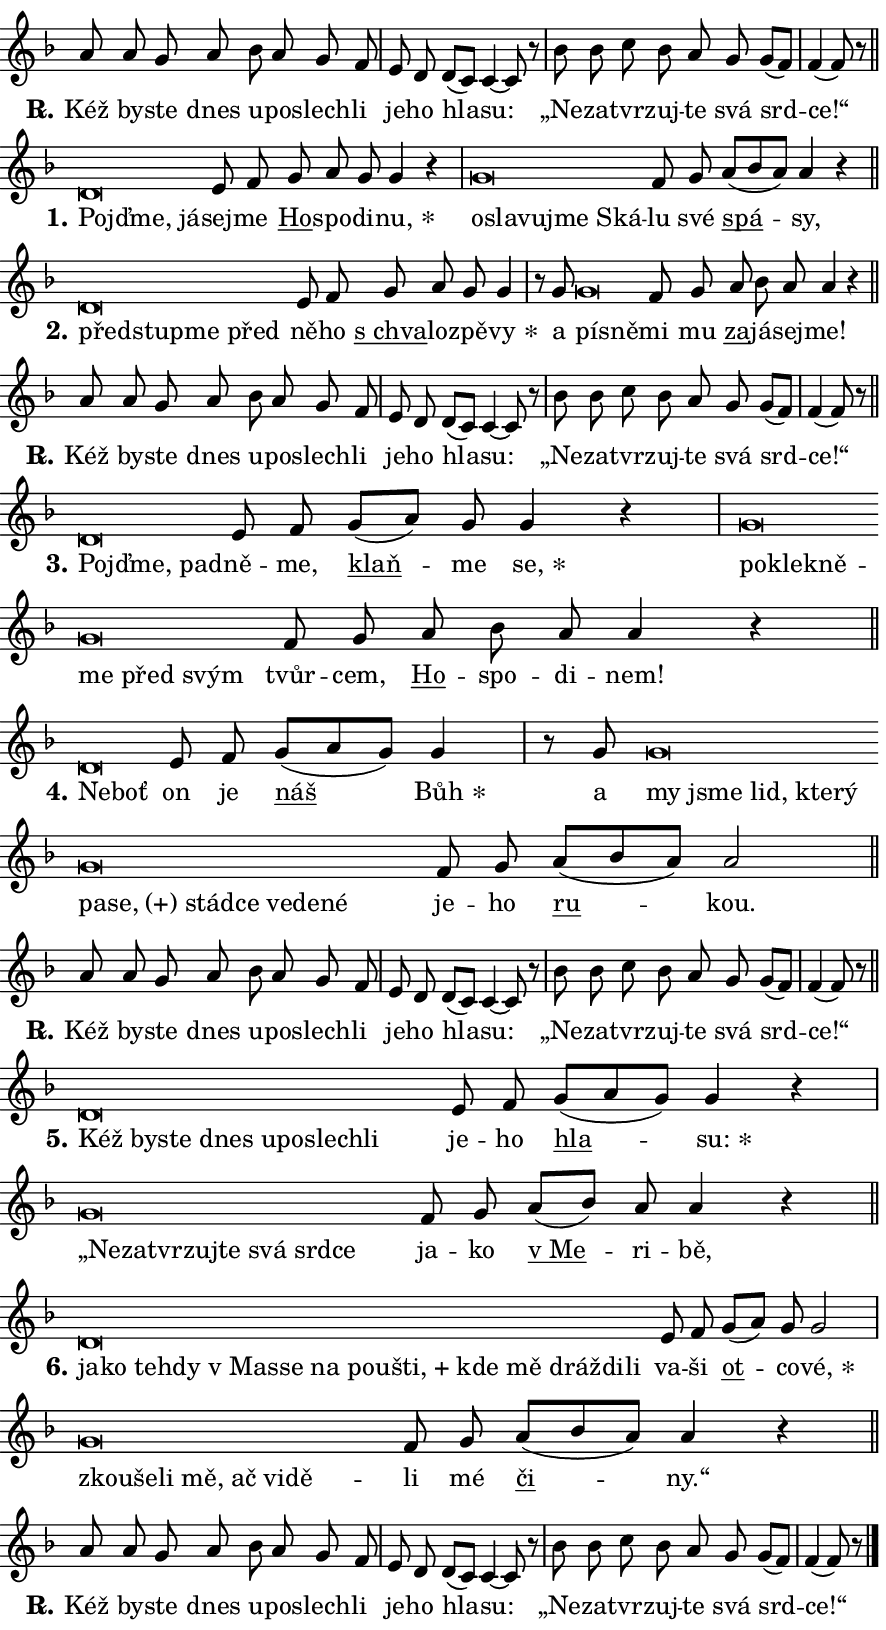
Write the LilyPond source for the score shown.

\version "2.24.0"
\header { tagline = "" }
\paper {
  indent = 0\cm
  top-margin = 0\cm
  right-margin = 0.13\cm % to fit lyric hyphens
  bottom-margin = 0\cm
  left-margin = 0\cm
  paper-width = 15\cm
  page-breaking = #ly:one-page-breaking
  system-system-spacing.basic-distance = #11
  score-system-spacing.basic-distance = #11
  ragged-last = ##f
}


%% Author: Thomas Morley
%% https://lists.gnu.org/archive/html/lilypond-user/2020-05/msg00002.html
#(define (line-position grob)
"Returns position of @var[grob} in current system:
   @code{'start}, if at first time-step
   @code{'end}, if at last time-step
   @code{'middle} otherwise
"
  (let* ((col (ly:item-get-column grob))
         (ln (ly:grob-object col 'left-neighbor))
         (rn (ly:grob-object col 'right-neighbor))
         (col-to-check-left (if (ly:grob? ln) ln col))
         (col-to-check-right (if (ly:grob? rn) rn col))
         (break-dir-left
           (and
             (ly:grob-property col-to-check-left 'non-musical #f)
             (ly:item-break-dir col-to-check-left)))
         (break-dir-right
           (and
             (ly:grob-property col-to-check-right 'non-musical #f)
             (ly:item-break-dir col-to-check-right))))
        (cond ((eqv? 1 break-dir-left) 'start)
              ((eqv? -1 break-dir-right) 'end)
              (else 'middle))))

#(define (tranparent-at-line-position vctor)
  (lambda (grob)
  "Relying on @code{line-position} select the relevant enry from @var{vctor}.
Used to determine transparency,"
    (case (line-position grob)
      ((end) (not (vector-ref vctor 0)))
      ((middle) (not (vector-ref vctor 1)))
      ((start) (not (vector-ref vctor 2))))))

noteHeadBreakVisibility =
#(define-music-function (break-visibility)(vector?)
"Makes @code{NoteHead}s transparent relying on @var{break-visibility}"
#{
  \override NoteHead.transparent =
    #(tranparent-at-line-position break-visibility)
#})

#(define delete-ledgers-for-transparent-note-heads
  (lambda (grob)
    "Reads whether a @code{NoteHead} is transparent.
If so this @code{NoteHead} is removed from @code{'note-heads} from
@var{grob}, which is supposed to be @code{LedgerLineSpanner}.
As a result ledgers are not printed for this @code{NoteHead}"
    (let* ((nhds-array (ly:grob-object grob 'note-heads))
           (nhds-list
             (if (ly:grob-array? nhds-array)
                 (ly:grob-array->list nhds-array)
                 '()))
           ;; Relies on the transparent-property being done before
           ;; Staff.LedgerLineSpanner.after-line-breaking is executed.
           ;; This is fragile ...
           (to-keep
             (remove
               (lambda (nhd)
                 (ly:grob-property nhd 'transparent #f))
               nhds-list)))
      ;; TODO find a better method to iterate over grob-arrays, similiar
      ;; to filter/remove etc for lists
      ;; For now rebuilt from scratch
      (set! (ly:grob-object grob 'note-heads)  '())
      (for-each
        (lambda (nhd)
          (ly:pointer-group-interface::add-grob grob 'note-heads nhd))
        to-keep))))

squashNotes = {
  \override NoteHead.X-extent = #'(-0.2 . 0.2)
  \override NoteHead.Y-extent = #'(-0.75 . 0)
  \override NoteHead.stencil =
    #(lambda (grob)
       (let ((pos (ly:grob-property grob 'staff-position)))
         (begin
           (if (< pos -7) (display "ERROR: Lower brevis then expected\n") (display ""))
           (if (<= pos -6) ly:text-interface::print ly:note-head::print))))
}
unSquashNotes = {
  \revert NoteHead.X-extent
  \revert NoteHead.Y-extent
  \revert NoteHead.stencil
}

hideNotes = \noteHeadBreakVisibility #begin-of-line-visible
unHideNotes = \noteHeadBreakVisibility #all-visible

% work-around for resetting accidentals
% https://lilypond.org/doc/v2.23/Documentation/notation/displaying-rhythms#unmetered-music
cadenzaMeasure = {
  \cadenzaOff
  \partial 1024 s1024
  \cadenzaOn
}

#(define-markup-command (accent layout props text) (markup?)
  "Underline accented syllable"
  (interpret-markup layout props
    #{\markup \override #'(offset . 4.3) \underline { #text }#}))

responsum = \markup \concat {
  "R" \hspace #-1.05 \path #0.1 #'((moveto 0 0.07) (lineto 0.9 0.8)) \hspace #0.05 "."
}

spaceSize = #0.6828661417322834 % exact space size for TeX Gyre Schola

\layout {
  \context {
    \Staff
    \remove "Time_signature_engraver"
    \override LedgerLineSpanner.after-line-breaking = #delete-ledgers-for-transparent-note-heads
  }
  \context {
    \Lyrics {
      \override LyricSpace.minimum-distance = \spaceSize
      \override LyricText.font-name = #"TeX Gyre Schola"
      \override LyricText.font-size = 1
      \override StanzaNumber.font-name = #"TeX Gyre Schola Bold"
      \override StanzaNumber.font-size = 1
    }
  }
  \context {
    \Score 
    \override NoteHead.text =
      #(lambda (grob) 
        (let ((pos (ly:grob-property grob 'staff-position)))
          #{\markup {
            \combine
              \halign #-0.55 \raise #(if (= pos -6) 0 0.5) \override #'(thickness . 2) \draw-line #'(3.2 . 0)
              \musicglyph "noteheads.sM1"
          }#}))
  }
}

% magnetic-lyrics.ily
%
%   written by
%     Jean Abou Samra <jean@abou-samra.fr>
%     Werner Lemberg <wl@gnu.org>
%
%   adapted by
%     Jiri Hon <jiri.hon@gmail.com>
%
% Version 2022-Apr-15

% https://www.mail-archive.com/lilypond-user@gnu.org/msg149350.html

#(define (Left_hyphen_pointer_engraver context)
   "Collect syllable-hyphen-syllable occurrences in lyrics and store
them in properties.  This engraver only looks to the left.  For
example, if the lyrics input is @code{foo -- bar}, it does the
following.

@itemize @bullet
@item
Set the @code{text} property of the @code{LyricHyphen} grob between
@q{foo} and @q{bar} to @code{foo}.

@item
Set the @code{left-hyphen} property of the @code{LyricText} grob with
text @q{foo} to the @code{LyricHyphen} grob between @q{foo} and
@q{bar}.
@end itemize

Use this auxiliary engraver in combination with the
@code{lyric-@/text::@/apply-@/magnetic-@/offset!} hook."
   (let ((hyphen #f)
         (text #f))
     (make-engraver
      (acknowledgers
       ((lyric-syllable-interface engraver grob source-engraver)
        (set! text grob)))
      (end-acknowledgers
       ((lyric-hyphen-interface engraver grob source-engraver)
        ;(when (not (grob::has-interface grob 'lyric-space-interface))
          (set! hyphen grob)));)
      ((stop-translation-timestep engraver)
       (when (and text hyphen)
         (ly:grob-set-object! text 'left-hyphen hyphen))
       (set! text #f)
       (set! hyphen #f)))))

#(define (lyric-text::apply-magnetic-offset! grob)
   "If the space between two syllables is less than the value in
property @code{LyricText@/.details@/.squash-threshold}, move the right
syllable to the left so that it gets concatenated with the left
syllable.

Use this function as a hook for
@code{LyricText@/.after-@/line-@/breaking} if the
@code{Left_@/hyphen_@/pointer_@/engraver} is active."
   (let ((hyphen (ly:grob-object grob 'left-hyphen #f)))
     (when hyphen
       (let ((left-text (ly:spanner-bound hyphen LEFT)))
         (when (grob::has-interface left-text 'lyric-syllable-interface)
           (let* ((common (ly:grob-common-refpoint grob left-text X))
                  (this-x-ext (ly:grob-extent grob common X))
                  (left-x-ext
                   (begin
                     ;; Trigger magnetism for left-text.
                     (ly:grob-property left-text 'after-line-breaking)
                     (ly:grob-extent left-text common X)))
                  ;; `delta` is the gap width between two syllables.
                  (delta (- (interval-start this-x-ext)
                            (interval-end left-x-ext)))
                  (details (ly:grob-property grob 'details))
                  (threshold (assoc-get 'squash-threshold details 0.2)))
             (when (< delta threshold)
               (let* (;; We have to manipulate the input text so that
                      ;; ligatures crossing syllable boundaries are not
                      ;; disabled.  For languages based on the Latin
                      ;; script this is essentially a beautification.
                      ;; However, for non-Western scripts it can be a
                      ;; necessity.
                      (lt (ly:grob-property left-text 'text))
                      (rt (ly:grob-property grob 'text))
                      (is-space (grob::has-interface hyphen 'lyric-space-interface))
                      (space (if is-space " " ""))
                      (extra-delta (if is-space spaceSize 0))
                      ;; Append new syllable.
                      (ltrt-space (if (and (string? lt) (string? rt))
                                (string-append lt space rt)
                                (make-concat-markup (list lt space rt))))
                      ;; Right-align `ltrt` to the right side.
                      (ltrt-space-markup (grob-interpret-markup
                               grob
                               (make-translate-markup
                                (cons (interval-length this-x-ext) 0)
                                (make-right-align-markup ltrt-space)))))
                 (begin
                   ;; Don't print `left-text`.
                   (ly:grob-set-property! left-text 'stencil #f)
                   ;; Set text and stencil (which holds all collected
                   ;; syllables so far) and shift it to the left.
                   (ly:grob-set-property! grob 'text ltrt-space)
                   (ly:grob-set-property! grob 'stencil ltrt-space-markup)
                   (ly:grob-translate-axis! grob (- (- delta extra-delta)) X))))))))))


#(define (lyric-hyphen::displace-bounds-first grob)
   ;; Make very sure this callback isn't triggered too early.
   (let ((left (ly:spanner-bound grob LEFT))
         (right (ly:spanner-bound grob RIGHT)))
     (ly:grob-property left 'after-line-breaking)
     (ly:grob-property right 'after-line-breaking)
     (ly:lyric-hyphen::print grob)))

squashThreshold = #0.4

\layout {
  \context {
    \Lyrics
    \consists #Left_hyphen_pointer_engraver
    \override LyricText.after-line-breaking =
      #lyric-text::apply-magnetic-offset!
    \override LyricHyphen.stencil = #lyric-hyphen::displace-bounds-first
    \override LyricText.details.squash-threshold = \squashThreshold
    \override LyricHyphen.minimum-distance = 0
    \override LyricHyphen.minimum-length = \squashThreshold
  }
}

squashText = \override LyricText.details.squash-threshold = 9999
unSquashText = \override LyricText.details.squash-threshold = \squashThreshold

leftText = \override LyricText.self-alignment-X = #LEFT
unLeftText = \revert LyricText.self-alignment-X

starOffset = #(lambda (grob) 
                (let ((x_offset (ly:self-alignment-interface::aligned-on-x-parent grob)))
                  (if (= x_offset 0) 0 (+ x_offset 1.2))))

star = #(define-music-function (syllable)(string?)
"Append star separator at the end of a syllable"
#{
  \once \override LyricText.X-offset = #starOffset
  \lyricmode { \markup {
    #syllable
    \override #'((font-name . "TeX Gyre Schola Bold")) \hspace #0.2 \lower #0.65 \larger "*"
  } }
#})

starAccent = #(define-music-function (syllable)(string?)
"Append star separator at the end of a syllable and make accent"
#{
  \once \override LyricText.X-offset = #starOffset
  \lyricmode { \markup {
    \accent #syllable
    \override #'((font-name . "TeX Gyre Schola Bold")) \hspace #0.2 \lower #0.65 \larger "*"
  } }
#})

breath = #(define-music-function (syllable)(string?)
"Append breathing indicator at the end of a syllable"
#{
  \lyricmode { \markup { #syllable "+" } }
#})

optionalBreath = #(define-music-function (syllable)(string?)
"Append optional breathing indicator at the end of a syllable"
#{
  \lyricmode { \markup { #syllable "(+)" } }
#})


\score {
    <<
        \new Voice = "melody" { \cadenzaOn \key f \major \relative { a'8 a g a \bar "" bes a \bar "" g f \cadenzaMeasure \bar "|" e d \bar "" d[( c)] c4~ c8 r8 \cadenzaMeasure \bar "|" bes' bes \bar "" c bes \bar "" a g \bar "" g[( f)] \cadenzaMeasure \bar "|" f4( f8)] r \cadenzaMeasure \bar "||" \break } }
        \new Lyrics \lyricsto "melody" { \lyricmode { \set stanza = \responsum
Kéž by -- ste dnes u -- po -- slech -- li je -- ho hla -- su: „Ne -- za -- tvr -- zuj -- te svá srd -- ce!“ } }
    >>
    \layout {}
}

\score {
    <<
        \new Voice = "melody" { \cadenzaOn \key f \major \relative { \squashNotes d'\breve*1/16 \hideNotes \breve*1/16 \breve*1/16 \bar "" \unHideNotes \unSquashNotes e8 f \bar "" g a g g4 r \cadenzaMeasure \bar "|" \squashNotes g\breve*1/16 \hideNotes \breve*1/16 \bar "" \breve*1/16 \bar "" \breve*1/16 \breve*1/16 \bar "" \unHideNotes \unSquashNotes f8 g \bar "" a[( bes a)] a4 r \cadenzaMeasure \bar "||" \break } }
        \new Lyrics \lyricsto "melody" { \lyricmode { \set stanza = "1."
\leftText Pojď -- \squashText me, já -- \unLeftText \unSquashText sej -- me \markup \accent Ho -- spo -- di -- \star nu, \leftText o -- \squashText sla -- vu -- jme Ská -- \unLeftText \unSquashText lu své \markup \accent spá -- sy, } }
    >>
    \layout {}
}

\score {
    <<
        \new Voice = "melody" { \cadenzaOn \key f \major \relative { \squashNotes d'\breve*1/16 \hideNotes \breve*1/16 \bar "" \breve*1/16 \breve*1/16 \bar "" \unHideNotes \unSquashNotes e8 f \bar "" g a g g4 \cadenzaMeasure \bar "|" r8 g8 \squashNotes g\breve*1/16 \hideNotes \breve*1/16 \bar "" \unHideNotes \unSquashNotes f8 g \bar "" a bes a a4 r \cadenzaMeasure \bar "||" \break } }
        \new Lyrics \lyricsto "melody" { \lyricmode { \set stanza = "2."
\leftText před -- \squashText stup -- me před \unLeftText \unSquashText ně -- ho \markup \accent "s chva" -- lo -- zpě -- \star vy a \leftText pí -- \squashText sně -- \unLeftText \unSquashText mi mu \markup \accent za -- já -- sej -- me! } }
    >>
    \layout {}
}

\score {
    <<
        \new Voice = "melody" { \cadenzaOn \key f \major \relative { a'8 a g a \bar "" bes a \bar "" g f \cadenzaMeasure \bar "|" e d \bar "" d[( c)] c4~ c8 r8 \cadenzaMeasure \bar "|" bes' bes \bar "" c bes \bar "" a g \bar "" g[( f)] \cadenzaMeasure \bar "|" f4( f8)] r \cadenzaMeasure \bar "||" \break } }
        \new Lyrics \lyricsto "melody" { \lyricmode { \set stanza = \responsum
Kéž by -- ste dnes u -- po -- slech -- li je -- ho hla -- su: „Ne -- za -- tvr -- zuj -- te svá srd -- ce!“ } }
    >>
    \layout {}
}

\score {
    <<
        \new Voice = "melody" { \cadenzaOn \key f \major \relative { \squashNotes d'\breve*1/16 \hideNotes \breve*1/16 \breve*1/16 \bar "" \unHideNotes \unSquashNotes e8 f \bar "" g[( a)] g g4 r \cadenzaMeasure \bar "|" \squashNotes g\breve*1/16 \hideNotes \breve*1/16 \bar "" \breve*1/16 \bar "" \breve*1/16 \bar "" \breve*1/16 \breve*1/16 \bar "" \unHideNotes \unSquashNotes f8 g \bar "" a bes a a4 r \cadenzaMeasure \bar "||" \break } }
        \new Lyrics \lyricsto "melody" { \lyricmode { \set stanza = "3."
\leftText Pojď -- \squashText me, pad -- \unLeftText \unSquashText ně -- me, \markup \accent klaň -- me \star se, \leftText po -- \squashText kle -- kně -- me před svým \unLeftText \unSquashText tvůr -- cem, \markup \accent Ho -- spo -- di -- nem! } }
    >>
    \layout {}
}

\score {
    <<
        \new Voice = "melody" { \cadenzaOn \key f \major \relative { \squashNotes d'\breve*1/16 \hideNotes \breve*1/16 \bar "" \unHideNotes \unSquashNotes e8 f \bar "" g[( a g)] g4 \cadenzaMeasure \bar "|" r8 g \squashNotes g\breve*1/16 \hideNotes \breve*1/16 \bar "" \breve*1/16 \bar "" \breve*1/16 \bar "" \breve*1/16 \bar "" \breve*1/16 \bar "" \breve*1/16 \bar "" \breve*1/16 \bar "" \breve*1/16 \bar "" \breve*1/16 \bar "" \breve*1/16 \breve*1/16 \bar "" \unHideNotes \unSquashNotes f8 g \bar "" a[( bes a)] a2 \cadenzaMeasure \bar "||" \break } }
        \new Lyrics \lyricsto "melody" { \lyricmode { \set stanza = "4."
\leftText Ne -- \squashText boť \unLeftText \unSquashText on je \markup \accent náš \star Bůh a \leftText my \squashText jsme lid, kte -- rý pa -- \optionalBreath se, stád -- ce ve -- de -- né \unLeftText \unSquashText je -- ho \markup \accent ru -- kou. } }
    >>
    \layout {}
}

\score {
    <<
        \new Voice = "melody" { \cadenzaOn \key f \major \relative { a'8 a g a \bar "" bes a \bar "" g f \cadenzaMeasure \bar "|" e d \bar "" d[( c)] c4~ c8 r8 \cadenzaMeasure \bar "|" bes' bes \bar "" c bes \bar "" a g \bar "" g[( f)] \cadenzaMeasure \bar "|" f4( f8)] r \cadenzaMeasure \bar "||" \break } }
        \new Lyrics \lyricsto "melody" { \lyricmode { \set stanza = \responsum
Kéž by -- ste dnes u -- po -- slech -- li je -- ho hla -- su: „Ne -- za -- tvr -- zuj -- te svá srd -- ce!“ } }
    >>
    \layout {}
}

\score {
    <<
        \new Voice = "melody" { \cadenzaOn \key f \major \relative { \squashNotes d'\breve*1/16 \hideNotes \breve*1/16 \bar "" \breve*1/16 \bar "" \breve*1/16 \bar "" \breve*1/16 \bar "" \breve*1/16 \bar "" \breve*1/16 \breve*1/16 \bar "" \unHideNotes \unSquashNotes e8 f \bar "" g[( a g)] g4 r \cadenzaMeasure \bar "|" \squashNotes g\breve*1/16 \hideNotes \breve*1/16 \bar "" \breve*1/16 \bar "" \breve*1/16 \bar "" \breve*1/16 \bar "" \breve*1/16 \bar "" \breve*1/16 \breve*1/16 \bar "" \unHideNotes \unSquashNotes f8 g \bar "" a[( bes)] a a4 r \cadenzaMeasure \bar "||" \break } }
        \new Lyrics \lyricsto "melody" { \lyricmode { \set stanza = "5."
\leftText Kéž \squashText by -- ste dnes u -- po -- slech -- li \unLeftText \unSquashText je -- ho \markup \accent hla -- \star su: \leftText „Ne -- \squashText za -- tvr -- zuj -- te svá srd -- ce \unLeftText \unSquashText ja -- ko \markup \accent "v Me" -- ri -- bě, } }
    >>
    \layout {}
}

\score {
    <<
        \new Voice = "melody" { \cadenzaOn \key f \major \relative { \squashNotes d'\breve*1/16 \hideNotes \breve*1/16 \bar "" \breve*1/16 \bar "" \breve*1/16 \bar "" \breve*1/16 \bar "" \breve*1/16 \bar "" \breve*1/16 \bar "" \breve*1/16 \bar "" \breve*1/16 \bar "" \breve*1/16 \bar "" \breve*1/16 \bar "" \breve*1/16 \bar "" \breve*1/16 \breve*1/16 \bar "" \unHideNotes \unSquashNotes e8 f \bar "" g[( a)] g g2 \cadenzaMeasure \bar "|" \squashNotes g\breve*1/16 \hideNotes \breve*1/16 \bar "" \breve*1/16 \bar "" \breve*1/16 \bar "" \breve*1/16 \bar "" \breve*1/16 \breve*1/16 \bar "" \unHideNotes \unSquashNotes f8 g \bar "" a[( bes a)] a4 r \cadenzaMeasure \bar "||" \break } }
        \new Lyrics \lyricsto "melody" { \lyricmode { \set stanza = "6."
\leftText ja -- \squashText ko teh -- dy "v Ma" -- sse na pou -- \breath "šti," kde mě dráž -- di -- li \unLeftText \unSquashText va -- ši \markup \accent ot -- co -- \star vé, \leftText zkou -- \squashText še -- li mě, ač vi -- dě -- \unLeftText \unSquashText li mé \markup \accent či -- ny.“ } }
    >>
    \layout {}
}

\score {
    <<
        \new Voice = "melody" { \cadenzaOn \key f \major \relative { a'8 a g a \bar "" bes a \bar "" g f \cadenzaMeasure \bar "|" e d \bar "" d[( c)] c4~ c8 r8 \cadenzaMeasure \bar "|" bes' bes \bar "" c bes \bar "" a g \bar "" g[( f)] \cadenzaMeasure \bar "|" f4( f8)] r \cadenzaMeasure \bar "||" \break } \bar "|." }
        \new Lyrics \lyricsto "melody" { \lyricmode { \set stanza = \responsum
Kéž by -- ste dnes u -- po -- slech -- li je -- ho hla -- su: „Ne -- za -- tvr -- zuj -- te svá srd -- ce!“ } }
    >>
    \layout {}
}
